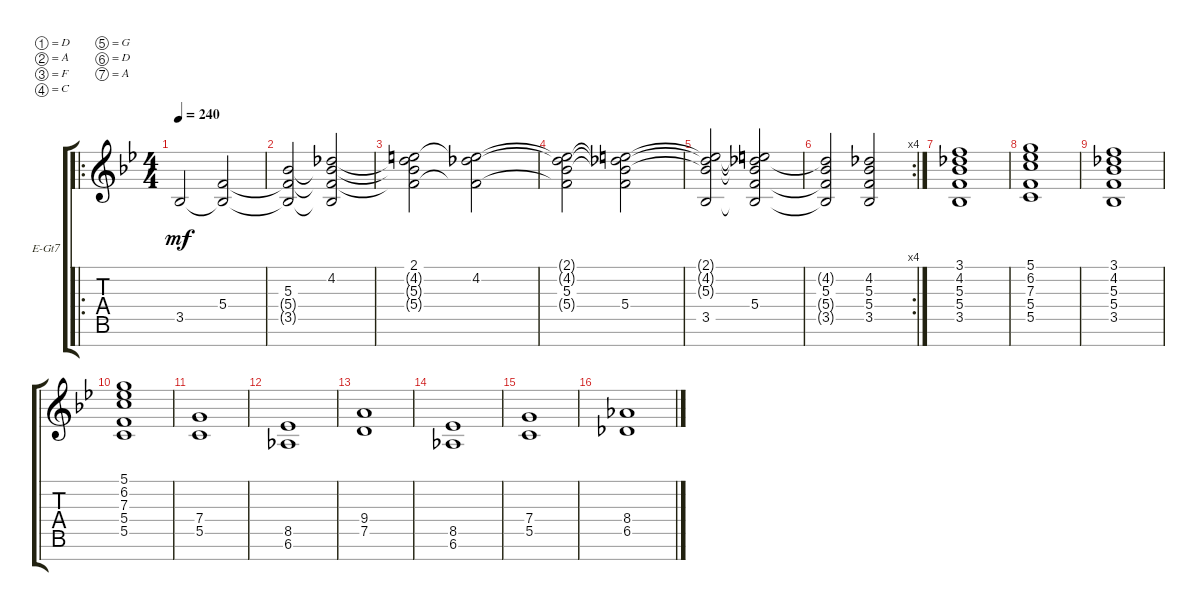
\defaultSystemsLayout 4
\bracketExtendMode groupsimilarinstruments
\firstSystemTrackNameOrientation horizontal
\otherSystemsTrackNameOrientation horizontal
\track ("Electric Guitar" "E-Gt7") {instrument distortionguitar}
\staff {score tabs}
\tuning (D4 A3 F3 C3 G2 D2 A1)
\ro
\ts (4 4)
\tempo 240
\clef g2
\scale
0.322751
\ks bb
3.5{acc forcenatural}.2{dy mf beam Up} (5.4{acc forcenatural} 3.5{t acc forcenatural}).2{beam Up} |
\scale
0.333333 (5.3{acc forcenatural} 5.4{t acc forcenatural} 3.5{t acc forcenatural}).2{beam Up} (4.2{acc b} 5.3{t acc forcenatural} 5.4{t acc forcenatural} 3.5{t acc forcenatural}).2{beam Up} |
\scale
0.333333 (2.1{acc #} 5.4{t acc forcenatural} 5.3{t acc forcenatural} 4.2{t acc b}).2{beam Down} (4.2{acc b} 5.4{t acc forcenatural} 2.1{t acc #}).2{beam Down} |
\scale
0.333333 (5.3{acc forcenatural} 5.4{t acc forcenatural} 2.1{t acc #} 4.2{t acc b}).2{beam Down} (5.4{acc forcenatural} 2.1{t acc #} 4.2{t acc b} 5.3{t acc forcenatural}).2{beam Down} |
(3.5{acc forcenatural} 2.1{t acc #} 5.3{t acc forcenatural} 4.2{t acc b}).2{beam Up} (5.4{acc forcenatural} 5.3{t acc forcenatural} 4.2{t acc b} 3.5{t acc forcenatural} 2.1{t acc #}).2{beam Up} |
\rc 4
(5.3{acc forcenatural} 4.2{t acc b} 5.4{t acc forcenatural} 3.5{t acc forcenatural}).2{beam Up} (4.2{acc b} 5.3{acc forcenatural} 5.4{acc forcenatural} 3.5{acc forcenatural}).2{beam Up} |
(5.4{acc forcenatural} 5.3{acc forcenatural} 3.5{acc forcenatural} 4.2{acc b} 3.1{acc forcenatural}).1{beam Up} |
(5.5{acc forcenatural} 5.4{acc forcenatural} 7.3{acc forcenatural} 6.2{acc forcenatural} 5.1{acc forcenatural}).1{beam Down} |
(5.4{acc forcenatural} 5.3{acc forcenatural} 3.5{acc forcenatural} 4.2{acc b} 3.1{acc forcenatural}).1{beam Up} |
(5.5{acc forcenatural} 5.4{acc forcenatural} 7.3{acc forcenatural} 6.2{acc forcenatural} 5.1{acc forcenatural}).1{beam Down} |
(5.5{acc forcenatural} 7.4{acc forcenatural}).1{beam Up} |
(6.6{acc b} 8.5{acc forcenatural}).1{beam Up} |
(7.5{acc forcenatural} 9.4{acc forcenatural}).1{beam Up} |
(6.6{acc b} 8.5{acc forcenatural}).1{beam Up} |
(5.5{acc forcenatural} 7.4{acc forcenatural}).1{beam Up} |
(6.5{acc b} 8.4{acc b}).1{beam Up}
